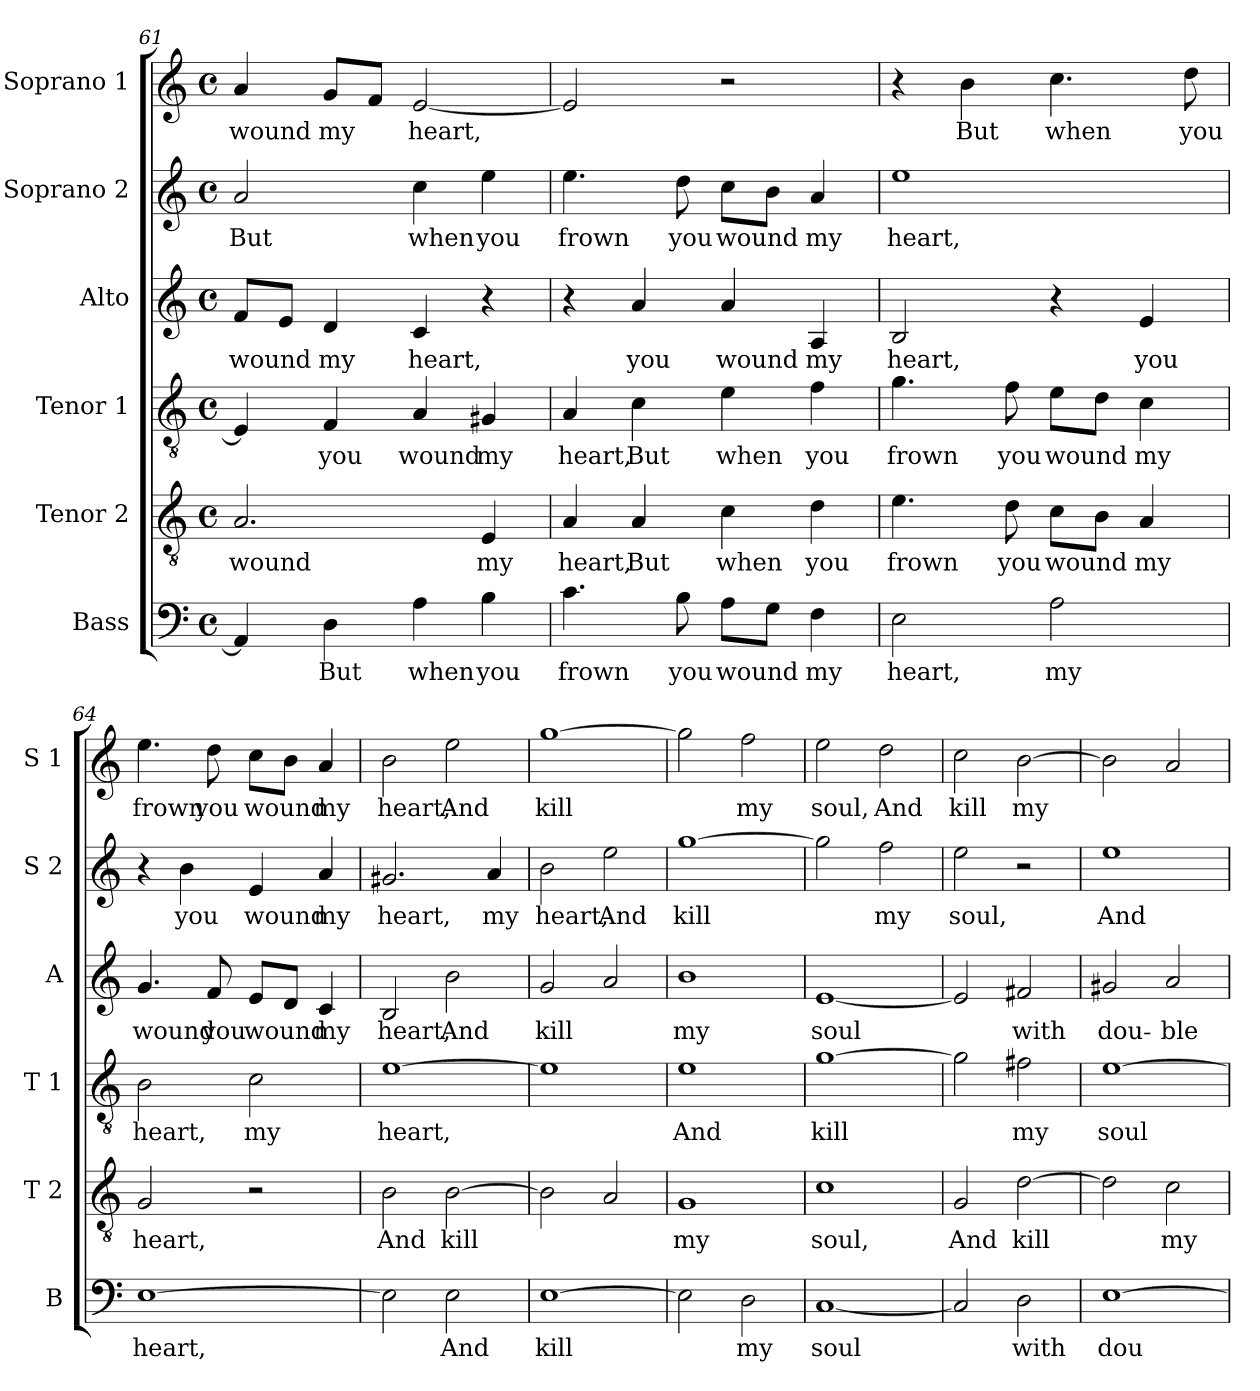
**kern	**text	**kern	**text	**kern	**text	**kern	**text	**kern	**text	**kern	**text
*part6	*part6	*part5	*part5	*part4	*part4	*part3	*part3	*part2	*part2	*part1	*part1
*staff6	*staff6	*staff5	*staff5	*staff4	*staff4	*staff3	*staff3	*staff2	*staff2	*staff1	*staff1
*I"Bass	*	*I"Tenor 2	*	*I"Tenor 1	*	*I"Alto	*	*I"Soprano 2	*	*I"Soprano 1	*
*I'B	*	*I'T 2	*	*I'T 1	*	*I'A	*	*I'S 2	*	*I'S 1	*
!!LO:LB:g=z
*clefF4	*	*clefGv2	*	*clefGv2	*	*clefG2	*	*clefG2	*	*clefG2	*
*k[]	*	*k[]	*	*k[]	*	*k[]	*	*k[]	*	*k[]	*
*C:	*	*C:	*	*C:	*	*C:	*	*C:	*	*C:	*
*M4/4	*	*M4/4	*	*M4/4	*	*M4/4	*	*M4/4	*	*M4/4	*
*met(c)	*	*met(c)	*	*met(c)	*	*met(c)	*	*met(c)	*	*met(c)	*
=61	=61	=61	=61	=61	=61	=61	=61	=61	=61	=61	=61
!	!	!	!LO:LY:b	!	!	!	!LO:LY:b	!	!LO:LY:b	!	!LO:LY:b
4AA/]	.	2.A/	wound	4E/]	.	8f/L	wound	2a/	But	4a/	wound
.	.	.	.	.	.	8e/J	.	.	.	.	.
!	!LO:LY:b	!	!	!	!LO:LY:b	!	!LO:LY:b	!	!	!	!LO:LY:b
4D\	But	.	.	4F/	you	4d/	my	.	.	8g/L	my
.	.	.	.	.	.	.	.	.	.	8f/J	.
!	!LO:LY:b	!	!	!	!LO:LY:b	!	!LO:LY:b	!	!LO:LY:b	!	!LO:LY:b
4A\	when	.	.	4A/	wound	4c/	heart,	4cc\	when	[2e/	heart,
!	!LO:LY:b	!	!LO:LY:b	!	!LO:LY:b	!	!	!	!LO:LY:b	!	!
4B\	you	4E/	my	4G#X/	my	4r	.	4ee\	you	.	.
=62	=62	=62	=62	=62	=62	=62	=62	=62	=62	=62	=62
!	!LO:LY:b	!	!LO:LY:b	!	!LO:LY:b	!	!	!	!LO:LY:b	!	!
4.c\	frown	4A/	heart,	4A/	heart,	4r	.	4.ee\	frown	2e/]	.
!	!	!	!LO:LY:b	!	!LO:LY:b	!	!LO:LY:b	!	!	!	!
.	.	4A/	But	4c\	But	4a/	you	.	.	.	.
!	!LO:LY:b	!	!	!	!	!	!	!	!LO:LY:b	!	!
8B\	you	.	.	.	.	.	.	8dd\	you	.	.
!	!LO:LY:b	!	!LO:LY:b	!	!LO:LY:b	!	!LO:LY:b	!	!LO:LY:b	!	!
8A\L	wound	4c\	when	4e\	when	4a/	wound	8cc\L	wound	2r	.
8G\J	.	.	.	.	.	.	.	8b\J	.	.	.
!	!LO:LY:b	!	!LO:LY:b	!	!LO:LY:b	!	!LO:LY:b	!	!LO:LY:b	!	!
4F\	my	4d\	you	4f\	you	4A/	my	4a/	my	.	.
=63	=63	=63	=63	=63	=63	=63	=63	=63	=63	=63	=63
!	!LO:LY:b	!	!LO:LY:b	!	!LO:LY:b	!	!LO:LY:b	!	!LO:LY:b	!	!
2E\	heart,	4.e\	frown	4.g\	frown	2B/	heart,	1ee	heart,	4r	.
!	!	!	!	!	!	!	!	!	!	!	!LO:LY:b
.	.	.	.	.	.	.	.	.	.	4b\	But
!	!	!	!LO:LY:b	!	!LO:LY:b	!	!	!	!	!	!
.	.	8d\	you	8f\	you	.	.	.	.	.	.
!	!LO:LY:b	!	!LO:LY:b	!	!LO:LY:b	!	!	!	!	!	!LO:LY:b
2A\	my	8c\L	wound	8e\L	wound	4r	.	.	.	4.cc\	when
.	.	8B\J	.	8d\J	.	.	.	.	.	.	.
!	!	!	!LO:LY:b	!	!LO:LY:b	!	!LO:LY:b	!	!	!	!
.	.	4A/	my	4c\	my	4e/	you	.	.	.	.
!	!	!	!	!	!	!	!	!	!	!	!LO:LY:b
.	.	.	.	.	.	.	.	.	.	8dd\	you
=64	=64	=64	=64	=64	=64	=64	=64	=64	=64	=64	=64
!	!LO:LY:b	!	!LO:LY:b	!	!LO:LY:b	!	!LO:LY:b	!	!	!	!LO:LY:b
[1E	heart,	2G/	heart,	2B\	heart,	4.g/	wound	4r	.	4.ee\	frown
!	!	!	!	!	!	!	!	!	!LO:LY:b	!	!
.	.	.	.	.	.	.	.	4b\	you	.	.
!	!	!	!	!	!	!	!LO:LY:b	!	!	!	!LO:LY:b
.	.	.	.	.	.	8f/	you	.	.	8dd\	you
!	!	!	!	!	!LO:LY:b	!	!LO:LY:b	!	!LO:LY:b	!	!LO:LY:b
.	.	2r	.	2c\	my	8e/L	wound	4e/	wound	8cc\L	wound
.	.	.	.	.	.	8d/J	.	.	.	8b\J	.
!	!	!	!	!	!	!	!LO:LY:b	!	!LO:LY:b	!	!LO:LY:b
.	.	.	.	.	.	4c/	my	4a/	my	4a/	my
!!LO:PB:g=z
=65	=65	=65	=65	=65	=65	=65	=65	=65	=65	=65	=65
!	!	!	!LO:LY:b	!	!LO:LY:b	!	!LO:LY:b	!	!LO:LY:b	!	!LO:LY:b
2E\]	.	2B\	And	[1e	heart,	2B/	heart,	2.g#X/	heart,	2b\	heart,
!	!LO:LY:b	!	!LO:LY:b	!	!	!	!LO:LY:b	!	!	!	!LO:LY:b
2E\	And	[2B\	kill	.	.	2b\	And	.	.	2ee\	And
!	!	!	!	!	!	!	!	!	!LO:LY:b	!	!
.	.	.	.	.	.	.	.	4a/	my	.	.
=66	=66	=66	=66	=66	=66	=66	=66	=66	=66	=66	=66
!	!LO:LY:b	!	!	!	!	!	!LO:LY:b	!	!LO:LY:b	!	!LO:LY:b
[1E	kill	2B\]	.	1e]	.	2g/	kill	2b\	heart,	[1gg	kill
!	!	!	!	!	!	!	!	!	!LO:LY:b	!	!
.	.	2A/	.	.	.	2a/	.	2ee\	And	.	.
=67	=67	=67	=67	=67	=67	=67	=67	=67	=67	=67	=67
!	!	!	!LO:LY:b	!	!LO:LY:b	!	!LO:LY:b	!	!LO:LY:b	!	!
2E\]	.	1G	my	1e	And	1b	my	[1gg	kill	2gg\]	.
!	!LO:LY:b	!	!	!	!	!	!	!	!	!	!LO:LY:b
2D\	my	.	.	.	.	.	.	.	.	2ff\	my
=68	=68	=68	=68	=68	=68	=68	=68	=68	=68	=68	=68
!	!LO:LY:b	!	!LO:LY:b	!	!LO:LY:b	!	!LO:LY:b	!	!	!	!LO:LY:b
[1C	soul	1c	soul,	[1g	kill	[1e	soul	2gg\]	.	2ee\	soul,
!	!	!	!	!	!	!	!	!	!LO:LY:b	!	!LO:LY:b
.	.	.	.	.	.	.	.	2ff\	my	2dd\	And
!!LO:LB:g=z
=69	=69	=69	=69	=69	=69	=69	=69	=69	=69	=69	=69
!	!	!	!LO:LY:b	!	!	!	!	!	!LO:LY:b	!	!LO:LY:b
2C/]	.	2G/	And	2g\]	.	2e/]	.	2ee\	soul,	2cc\	kill
!	!LO:LY:b	!	!LO:LY:b	!	!LO:LY:b	!	!LO:LY:b	!	!	!	!LO:LY:b
2D\	with	[2d\	kill	2f#X\	my	2f#X/	with	2r	.	[2b\	my
=70	=70	=70	=70	=70	=70	=70	=70	=70	=70	=70	=70
!	!LO:LY:b	!	!	!	!LO:LY:b	!	!LO:LY:b	!	!LO:LY:b	!	!
[1E	dou-	2d\]	.	[1e	soul	2g#X/	dou-	1ee	And	2b\]	.
!	!	!	!LO:LY:b	!	!	!	!LO:LY:b	!	!	!	!
.	.	2c\	my	.	.	2a/	-ble	.	.	2a/	.
=	=	=	=	=	=	=	=	=	=	=	=
*-	*-	*-	*-	*-	*-	*-	*-	*-	*-	*-	*-
